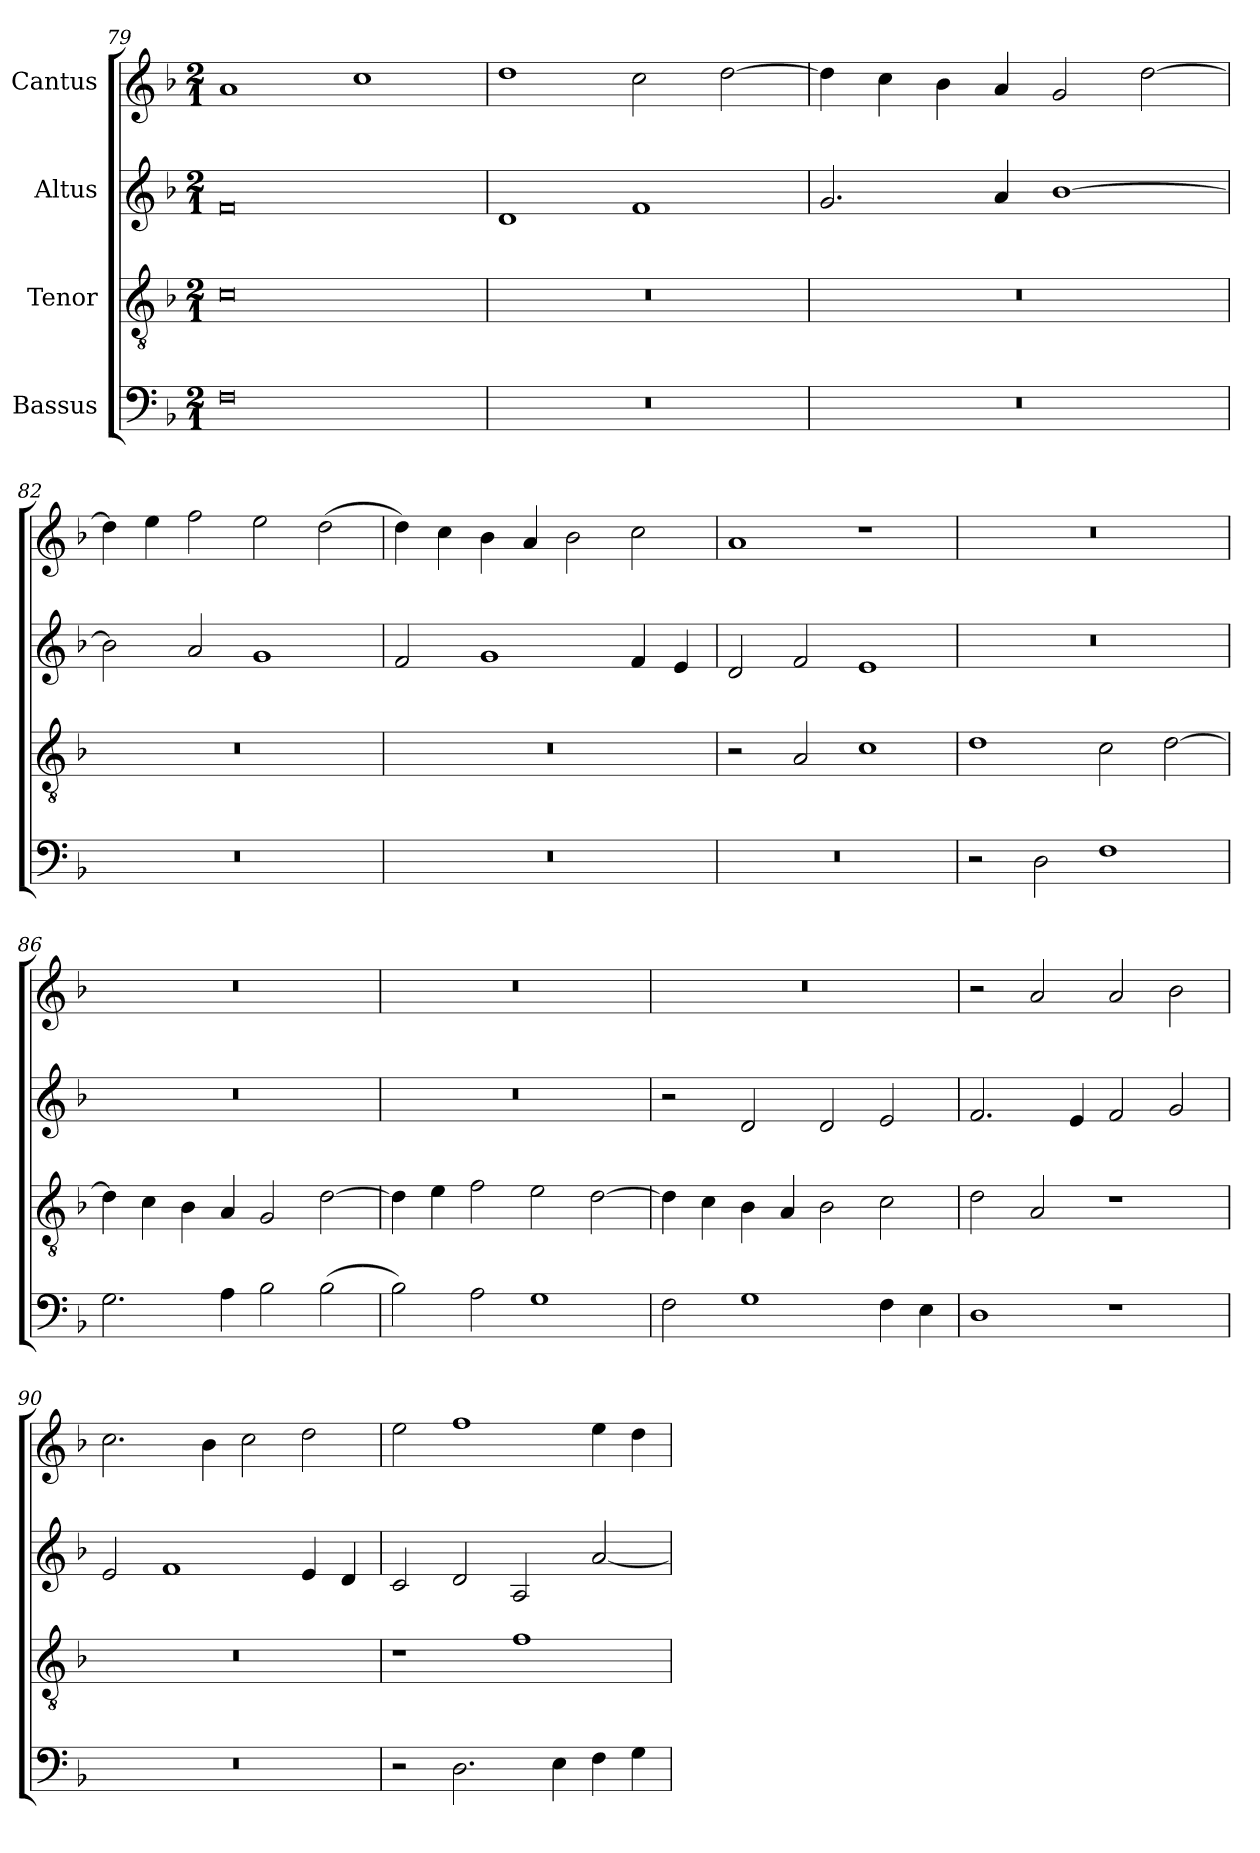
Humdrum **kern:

**kern	**kern	**kern	**kern
*part4	*part3	*part2	*part1
*staff4	*staff3	*staff2	*staff1
*I"Bassus	*I"Tenor	*I"Altus	*I"Cantus
*clefF4	*clefGv2	*clefG2	*clefG2
*	*ITrd7c12	*	*
*k[b-]	*k[b-]	*k[b-]	*k[b-]
*F:	*F:	*F:	*F:
*M2/1	*M2/1	*M2/1	*M2/1
=79	=79	=79	=79
0Fi	0Ci	0fi	1ai
.	.	.	1cci
!!LO:LB:g=z
=80	=80	=80	=80
!LO:N:vis=1	!LO:N:vis=1	!	!
0r	0r	1di	1ddi
.	.	1fi	2cci\
.	.	.	[>2ddi\
=81	=81	=81	=81
!LO:N:vis=1	!LO:N:vis=1	!	!
0r	0r	2.gi/	4ddi\]
.	.	.	4cci\
.	.	.	4b-i\
.	.	4ai/	4ai/
.	.	[>1b-i	2gi/
.	.	.	[>2ddi\
=82	=82	=82	=82
!LO:N:vis=1	!LO:N:vis=1	!	!
0r	0r	2b-i\]	4ddi\]
.	.	.	4eei\
.	.	2ai/	2ffi\
.	.	1gi	2eei\
.	.	.	(2ddi\
=83	=83	=83	=83
!LO:N:vis=1	!LO:N:vis=1	!	!
0r	0r	2fi/	4ddi\)
.	.	.	4cci\
.	.	1gi	4b-i\
.	.	.	4ai/
.	.	.	2b-i\
.	.	4fi/	2cci\
.	.	4ei/	.
=84	=84	=84	=84
!LO:N:vis=1	!	!	!
0r	2r	2di/	1ai
.	2AAi/	2fi/	.
.	1Ci	1ei	1r
!!LO:LB:g=z
=85	=85	=85	=85
!	!	!LO:N:vis=1	!LO:N:vis=1
2r	1Di	0r	0r
2Di\	.	.	.
1Fi	2Ci\	.	.
.	[>2Di\	.	.
=86	=86	=86	=86
!	!	!LO:N:vis=1	!LO:N:vis=1
2.Gi\	4Di\]	0r	0r
.	4Ci\	.	.
.	4BB-i\	.	.
4Ai\	4AAi/	.	.
2B-i\	2GGi/	.	.
(2B-i\	[>2Di\	.	.
=87	=87	=87	=87
!	!	!LO:N:vis=1	!LO:N:vis=1
2B-i\)	4Di\]	0r	0r
.	4Ei\	.	.
2Ai\	2Fi\	.	.
1Gi	2Ei\	.	.
.	[>2Di\	.	.
=88	=88	=88	=88
!	!	!	!LO:N:vis=1
2Fi\	4Di\]	2r	0r
.	4Ci\	.	.
1Gi	4BB-i\	2di/	.
.	4AAi/	.	.
.	2BB-i\	2di/	.
4Fi\	2Ci\	2ei/	.
4Ei\	.	.	.
=89	=89	=89	=89
1Di	2Di\	2.fi/	2r
.	2AAi/	.	2ai/
.	.	4ei/	.
1r	1r	2fi/	2ai/
.	.	2gi/	2b-i\
!!LO:LB:g=z
=90	=90	=90	=90
!LO:N:vis=1	!LO:N:vis=1	!	!
0r	0r	2ei/	2.cci\
.	.	1fi	.
.	.	.	4b-i\
.	.	.	2cci\
.	.	4ei/	2ddi\
.	.	4di/	.
=91	=91	=91	=91
2r	1r	2ci/	2eei\
2.Di\	.	2di/	1ffi
.	1Fi	2Ai/	.
4Ei\	.	.	.
4Fi\	.	[<2ai/	4eei\
4Gi\	.	.	4ddi\
=	=	=	=
*-	*-	*-	*-
